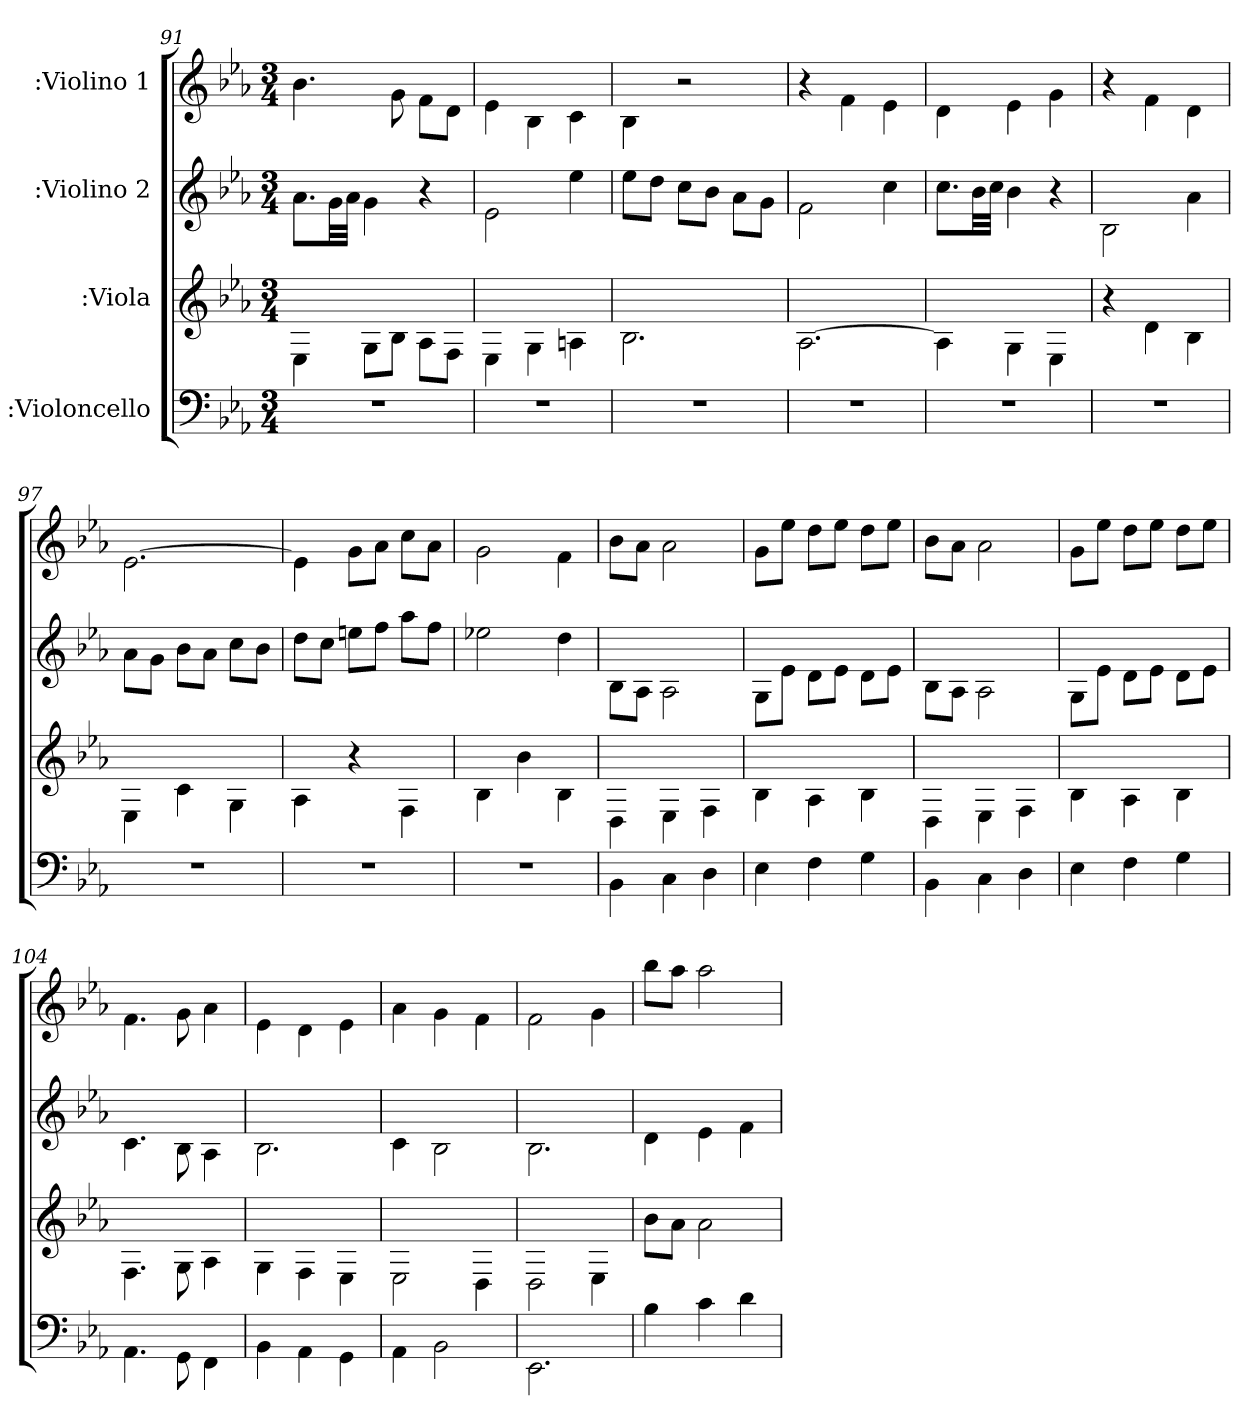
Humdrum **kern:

**kern	**kern	**kern	**kern
*part4	*part3	*part2	*part1
*staff4	*staff3	*staff2	*staff1
*I":Violoncello	*I":Viola	*I":Violino 2	*I":Violino 1
*k[b-e-a-]	*k[b-e-a-]	*k[b-e-a-]	*k[b-e-a-]
*E-:	*E-:	*E-:	*E-:
*M3/4	*M3/4	*M3/4	*M3/4
=91	=91	=91	=91
2.r	4E-\	8.a-\L	4.b-\
.	.	32g\LL	.
.	.	32a-\JJJ	.
.	8G\L	4g\	.
.	8B-\J	.	8g\
.	8A-\L	4r	8f\L
.	8F\J	.	8d\J
=92	=92	=92	=92
2.r	4E-\	2e-\	4e-\
.	4G\	.	4B-\
.	4An\	4ee-\	4c\
=93	=93	=93	=93
2.r	2.B-\	8ee-\L	4B-\
.	.	8dd\J	.
.	.	8cc\L	2r
.	.	8b-\J	.
.	.	8a-\L	.
.	.	8g\J	.
=94	=94	=94	=94
2.r	[2.A-\	2f\	4r
.	.	.	4f\
.	.	4cc\	4e-\
=95	=95	=95	=95
2.r	4A-\]	8.cc\L	4d\
.	.	32b-\LL	.
.	.	32cc\JJJ	.
.	4G\	4b-\	4e-\
.	4E-\	4r	4g\
=96	=96	=96	=96
2.r	4r	2B-\	4r
.	4d\	.	4f\
.	4B-\	4a-\	4d\
=97	=97	=97	=97
2.r	4E-\	8a-\L	[2.e-\
.	.	8g\J	.
.	4c\	8b-\L	.
.	.	8a-\J	.
.	4G\	8cc\L	.
.	.	8b-\J	.
=98	=98	=98	=98
2.r	4A-\	8dd\L	4e-\]
.	.	8cc\J	.
.	4r	8een\L	8g\L
.	.	8ff\J	8a-\J
.	4F\	8aa-\L	8cc\L
.	.	8ff\J	8a-\J
=99	=99	=99	=99
2.r	4B-\	2ee-X\	2g\
.	4b-\	.	.
.	4B-\	4dd\	4f\
=100	=100	=100	=100
4BB-\	4D\	8B-\L	8b-\L
.	.	8A-\J	8a-\J
4C\	4E-\	2A-\	2a-\
4D\	4F\	.	.
=101	=101	=101	=101
4E-\	4B-\	8G\L	8g\L
.	.	8e-\J	8ee-\J
4F\	4A-\	8d\L	8dd\L
.	.	8e-\J	8ee-\J
4G\	4B-\	8d\L	8dd\L
.	.	8e-\J	8ee-\J
=102	=102	=102	=102
4BB-\	4D\	8B-\L	8b-\L
.	.	8A-\J	8a-\J
4C\	4E-\	2A-\	2a-\
4D\	4F\	.	.
=103	=103	=103	=103
4E-\	4B-\	8G\L	8g\L
.	.	8e-\J	8ee-\J
4F\	4A-\	8d\L	8dd\L
.	.	8e-\J	8ee-\J
4G\	4B-\	8d\L	8dd\L
.	.	8e-\J	8ee-\J
=104	=104	=104	=104
4.AA-\	4.F\	4.c\	4.f\
8GG\	8G\	8B-\	8g\
4FF\	4A-\	4A-\	4a-\
=105	=105	=105	=105
4BB-\	4G\	2.B-\	4e-\
4AA-\	4F\	.	4d\
4GG\	4E-\	.	4e-\
=106	=106	=106	=106
4AA-\	2E-\	4c\	4a-\
2BB-\	.	2B-\	4g\
.	4D\	.	4f\
=107	=107	=107	=107
2.EE-\	2D\	2.B-\	2f\
.	4E-\	.	4g\
=108	=108	=108	=108
4B-\	8b-\L	4d\	8bb-\L
.	8a-\J	.	8aa-\J
4c\	2a-\	4e-\	2aa-\
4d\	.	4f\	.
=	=	=	=
*-	*-	*-	*-
